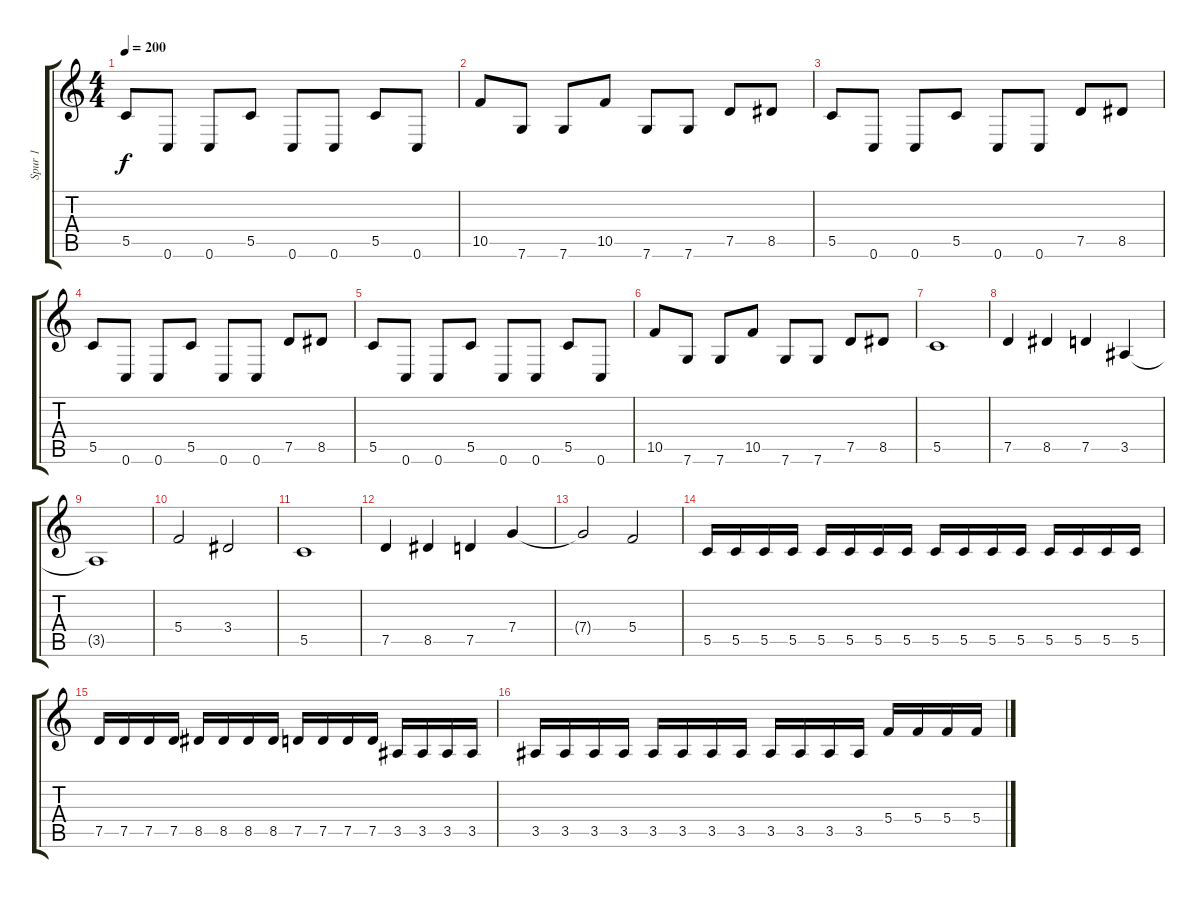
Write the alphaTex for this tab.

\track ("Spur 1" "Spur 1") {instrument distortionguitar}
\staff {score tabs}
\tuning (D4 A3 F3 C3 G2 C2) {hide}
\ts (4 4)
\tempo 200
\clef g2
\ks c
5.5.8{dy f} 0.6.8 0.6.8 5.5.8 0.6.8 0.6.8 5.5.8 0.6.8 |
10.5.8 7.6.8 7.6.8 10.5.8 7.6.8 7.6.8 7.5.8 8.5.8 |
5.5.8 0.6.8 0.6.8 5.5.8 0.6.8 0.6.8 7.5.8 8.5.8 |
5.5.8 0.6.8 0.6.8 5.5.8 0.6.8 0.6.8 7.5.8 8.5.8 |
5.5.8 0.6.8 0.6.8 5.5.8 0.6.8 0.6.8 5.5.8 0.6.8 |
10.5.8 7.6.8 7.6.8 10.5.8 7.6.8 7.6.8 7.5.8 8.5.8 |
5.5.1 |
7.5.4 8.5.4 7.5.4 3.5.4 |
3.5{t}.1 |
5.4.2 3.4.2 |
5.5.1 |
7.5.4 8.5.4 7.5.4 7.4.4 |
7.4{t}.2 5.4.2 |
5.5.16 5.5.16 5.5.16 5.5.16 5.5.16 5.5.16 5.5.16 5.5.16 5.5.16 5.5.16 5.5.16 5.5.16 5.5.16 5.5.16 5.5.16 5.5.16 |
7.5.16 7.5.16 7.5.16 7.5.16 8.5.16 8.5.16 8.5.16 8.5.16 7.5.16 7.5.16 7.5.16 7.5.16 3.5.16 3.5.16 3.5.16 3.5.16 |
3.5.16 3.5.16 3.5.16 3.5.16 3.5.16 3.5.16 3.5.16 3.5.16 3.5.16 3.5.16 3.5.16 3.5.16 5.4.16 5.4.16 5.4.16 5.4.16
